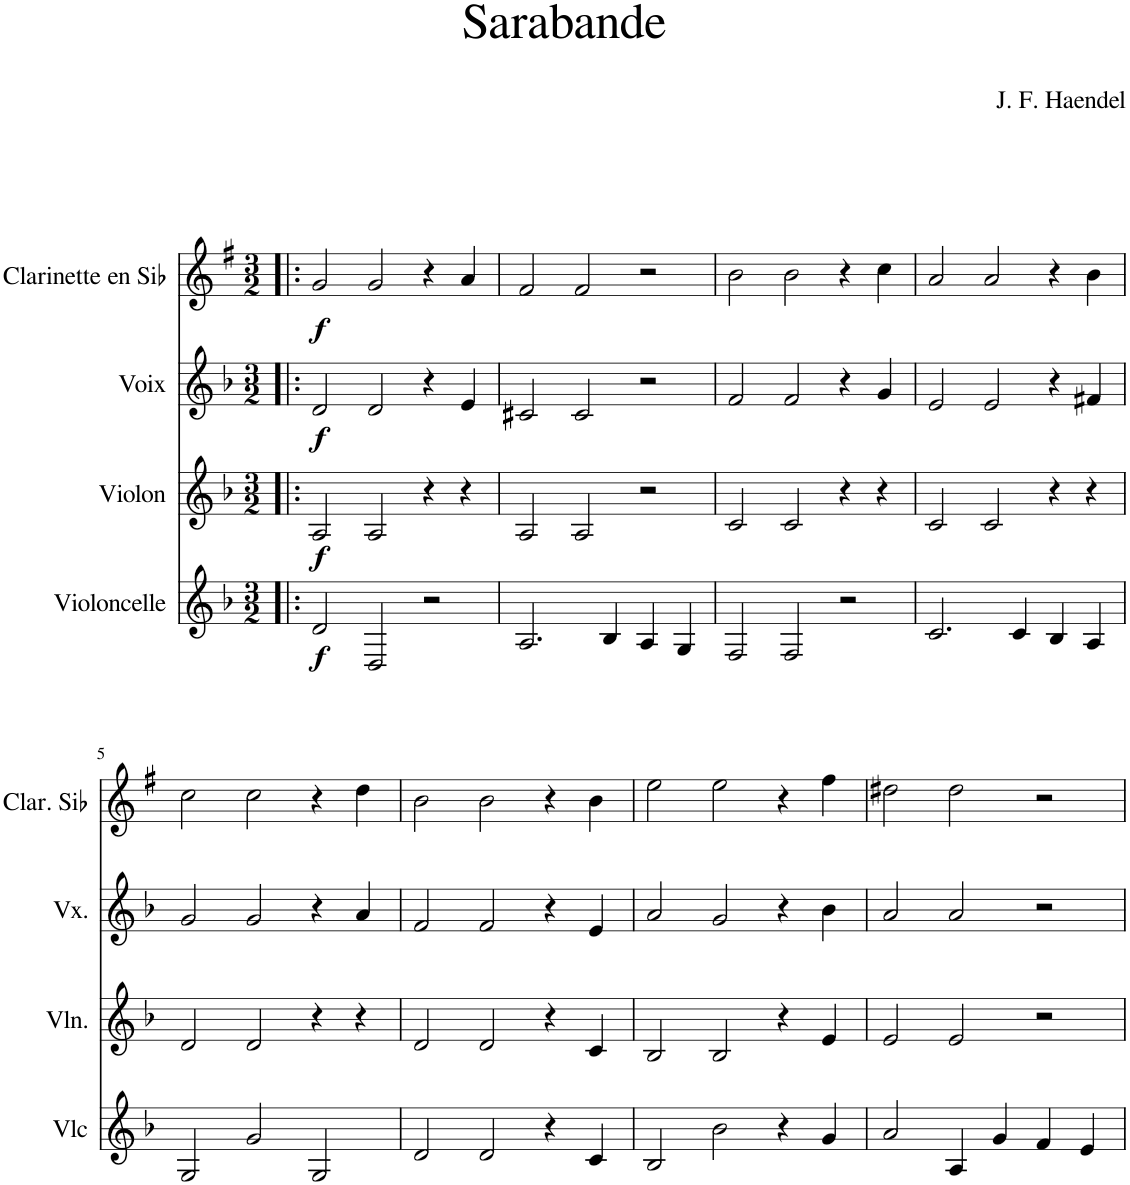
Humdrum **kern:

**kern	**dynam	**kern	**dynam	**kern	**dynam	**kern	**dynam
*part4	*part4	*part3	*part3	*part2	*part2	*part1	*part1
*staff4	*staff4	*staff3	*staff3	*staff2	*staff2	*staff1	*staff1
*I"Violoncelle	*	*I"Violon	*	*I"Voix	*	*I"Clarinette en Sib	*
*I'Vlc	*	*I'Vln.	*	*I'Vx.	*	*I'Clar. Sib	*
*clefG2	*	*clefG2	*	*clefG2	*	*clefG2	*
*	*	*	*	*	*	*Trd1c2	*
*k[b-]	*	*k[b-]	*	*k[b-]	*	*k[f#]	*
*M3/2	*	*M3/2	*	*M3/2	*	*M3/2	*
=1!|:	=1!|:	=1!|:	=1!|:	=1!|:	=1!|:	=1!|:	=1!|:
!	!LO:DY:b	!	!LO:DY:b	!	!LO:DY:b	!	!LO:DY:b
2d/	f	2A/	f	2d/	f	2g/	f
2D/	.	2A/	.	2d/	.	2g/	.
2r	.	4r	.	4r	.	4r	.
.	.	4r	.	4e/	.	4a/	.
=2	=2	=2	=2	=2	=2	=2	=2
2.A/	.	2A/	.	2c#X/	.	2f#/	.
.	.	2A/	.	2c#/	.	2f#/	.
4B-/	.	.	.	.	.	.	.
4A/	.	2r	.	2r	.	2r	.
4G/	.	.	.	.	.	.	.
=3	=3	=3	=3	=3	=3	=3	=3
2F/	.	2c/	.	2f/	.	2b\	.
2F/	.	2c/	.	2f/	.	2b\	.
2r	.	4r	.	4r	.	4r	.
.	.	4r	.	4g/	.	4cc\	.
=4	=4	=4	=4	=4	=4	=4	=4
2.c/	.	2c/	.	2e/	.	2a/	.
.	.	2c/	.	2e/	.	2a/	.
4c/	.	.	.	.	.	.	.
4B-/	.	4r	.	4r	.	4r	.
4A/	.	4r	.	4f#X/	.	4b\	.
!!LO:LB:g=z
=5	=5	=5	=5	=5	=5	=5	=5
2G/	.	2d/	.	2g/	.	2cc\	.
2g/	.	2d/	.	2g/	.	2cc\	.
2G/	.	4r	.	4r	.	4r	.
.	.	4r	.	4a/	.	4dd\	.
=6	=6	=6	=6	=6	=6	=6	=6
2d/	.	2d/	.	2f/	.	2b\	.
2d/	.	2d/	.	2f/	.	2b\	.
4r	.	4r	.	4r	.	4r	.
4c/	.	4c/	.	4e/	.	4b\	.
=7	=7	=7	=7	=7	=7	=7	=7
2B-/	.	2B-/	.	2a/	.	2ee\	.
2b-\	.	2B-/	.	2g/	.	2ee\	.
4r	.	4r	.	4r	.	4r	.
4g/	.	4e/	.	4b-\	.	4ff#\	.
=8	=8	=8	=8	=8	=8	=8	=8
2a/	.	2e/	.	2a/	.	2dd#X\	.
4A/	.	2e/	.	2a/	.	2dd#\	.
4g/	.	.	.	.	.	.	.
4f/	.	2r	.	2r	.	2r	.
4e/	.	.	.	.	.	.	.
=	=	=	=	=	=	=	=
*-	*-	*-	*-	*-	*-	*-	*-
